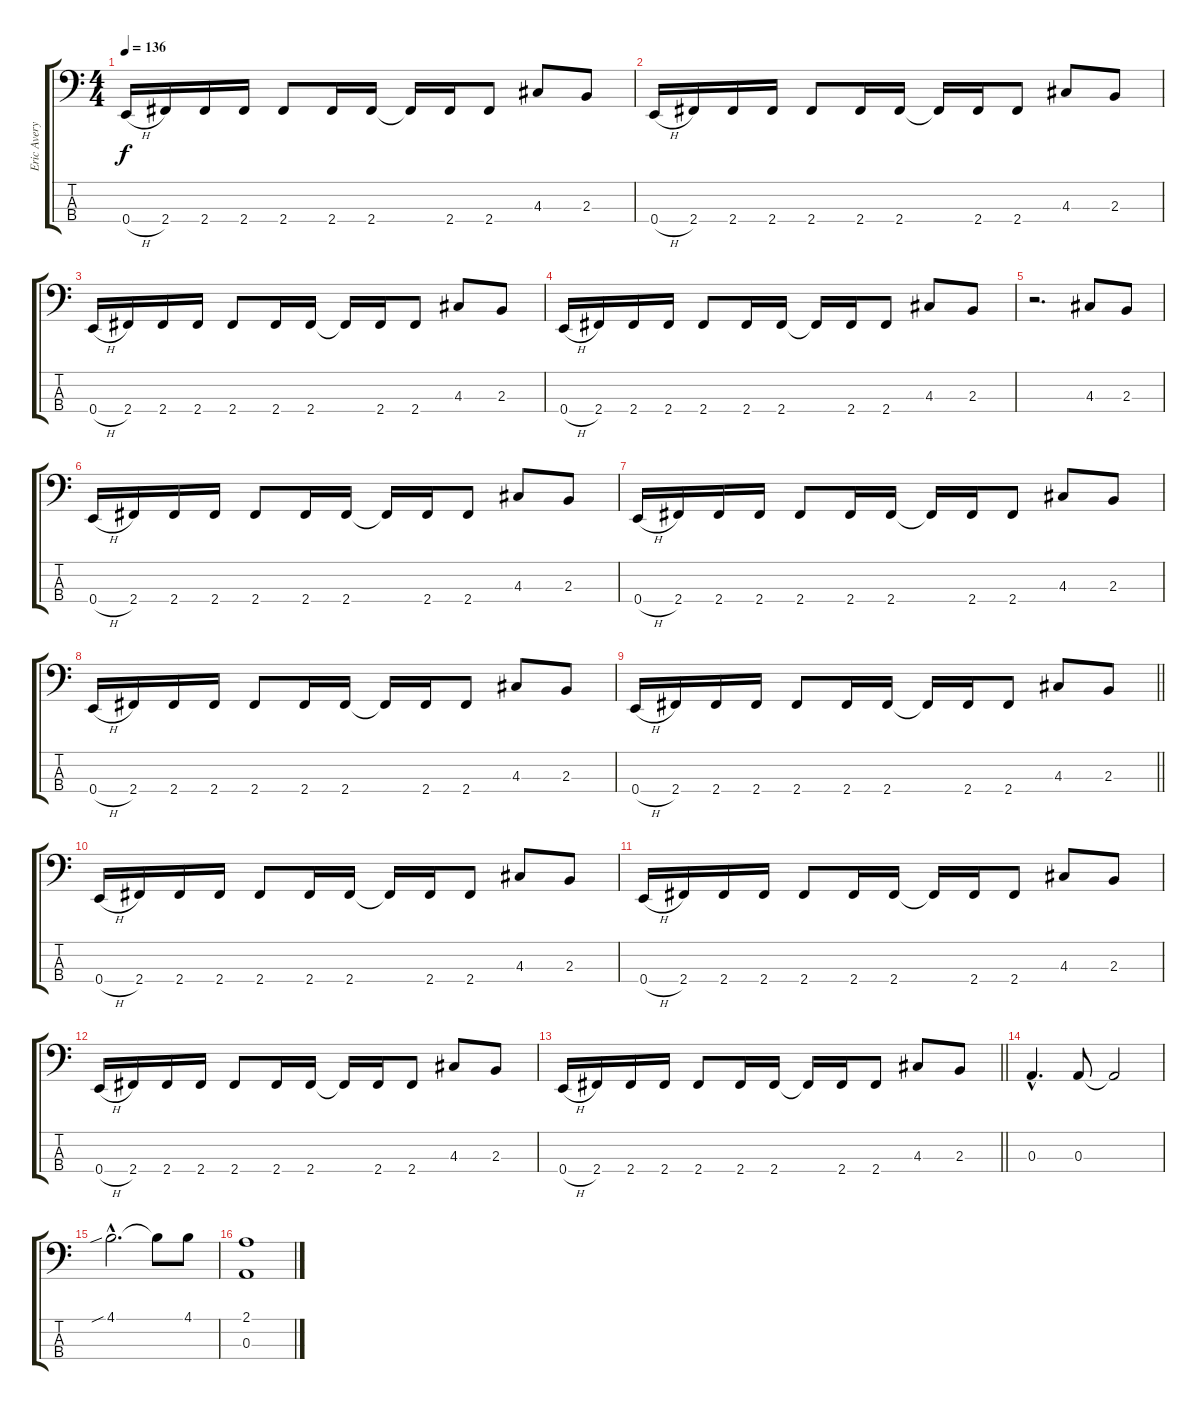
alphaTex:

\track ("Eric Avery (Bass)" "Eric Avery") {instrument electricbassfinger}
\staff {score tabs}
\tuning (G2 D2 A1 E1) {hide}
\ts (4 4)
\tempo 136
\clef f4
\ks c
0.4{h}.16{dy f volume 16} 2.4.16 2.4.16 2.4.16 2.4.8 2.4.16 2.4.16 2.4{t}.16 2.4.16 2.4.8 4.3.8 2.3.8 |
0.4{h}.16 2.4.16 2.4.16 2.4.16 2.4.8 2.4.16 2.4.16 2.4{t}.16 2.4.16 2.4.8 4.3.8 2.3.8 |
0.4{h}.16 2.4.16 2.4.16 2.4.16 2.4.8 2.4.16 2.4.16 2.4{t}.16 2.4.16 2.4.8 4.3.8 2.3.8 |
0.4{h}.16 2.4.16 2.4.16 2.4.16 2.4.8 2.4.16 2.4.16 2.4{t}.16 2.4.16 2.4.8 4.3.8 2.3.8 |
r.2{d} 4.3.8 2.3.8 |
0.4{h}.16 2.4.16 2.4.16 2.4.16 2.4.8 2.4.16 2.4.16 2.4{t}.16 2.4.16 2.4.8 4.3.8 2.3.8 |
0.4{h}.16 2.4.16 2.4.16 2.4.16 2.4.8 2.4.16 2.4.16 2.4{t}.16 2.4.16 2.4.8 4.3.8 2.3.8 |
0.4{h}.16 2.4.16 2.4.16 2.4.16 2.4.8 2.4.16 2.4.16 2.4{t}.16 2.4.16 2.4.8 4.3.8 2.3.8 |
\barLineRight lightlight
0.4{h}.16 2.4.16 2.4.16 2.4.16 2.4.8 2.4.16 2.4.16 2.4{t}.16 2.4.16 2.4.8 4.3.8 2.3.8 |
0.4{h}.16 2.4.16 2.4.16 2.4.16 2.4.8 2.4.16 2.4.16 2.4{t}.16 2.4.16 2.4.8 4.3.8 2.3.8 |
0.4{h}.16 2.4.16 2.4.16 2.4.16 2.4.8 2.4.16 2.4.16 2.4{t}.16 2.4.16 2.4.8 4.3.8 2.3.8 |
0.4{h}.16 2.4.16 2.4.16 2.4.16 2.4.8 2.4.16 2.4.16 2.4{t}.16 2.4.16 2.4.8 4.3.8 2.3.8 |
\barLineRight lightlight
0.4{h}.16 2.4.16 2.4.16 2.4.16 2.4.8 2.4.16 2.4.16 2.4{t}.16 2.4.16 2.4.8 4.3.8 2.3.8 |
0.3{hac}.4{d} 0.3.8 0.3{t}.2 |
4.1{sib hac}.2{d} 4.1{t}.8 4.1.8 |
(2.1 0.3).1
